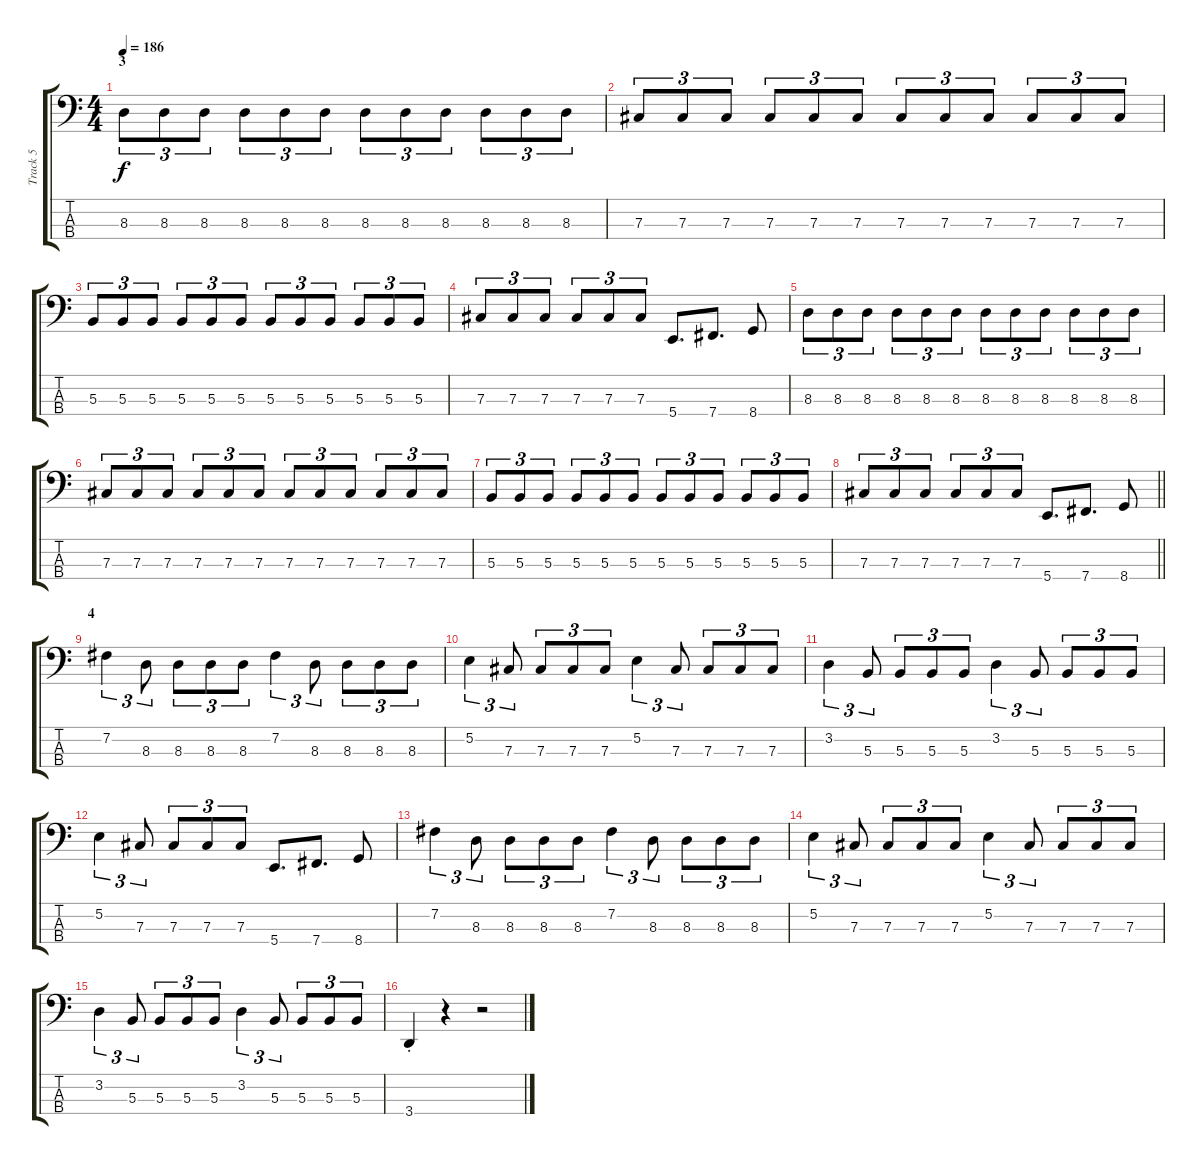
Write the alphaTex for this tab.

\track ("Track 5" "Track 5") {instrument electricbasspick}
\staff {score tabs}
\tuning (E2 B1 Gb1 B0) {hide}
\ts (4 4)
\section ("" "3")
\tempo 186
\clef f4
\ks c
8.3.8{tu (3 2) dy f} 8.3.8{tu (3 2)} 8.3.8{tu (3 2)} 8.3.8{tu (3 2)} 8.3.8{tu (3 2)} 8.3.8{tu (3 2)} 8.3.8{tu (3 2)} 8.3.8{tu (3 2)} 8.3.8{tu (3 2)} 8.3.8{tu (3 2)} 8.3.8{tu (3 2)} 8.3.8{tu (3 2)} |
7.3.8{tu (3 2)} 7.3.8{tu (3 2)} 7.3.8{tu (3 2)} 7.3.8{tu (3 2)} 7.3.8{tu (3 2)} 7.3.8{tu (3 2)} 7.3.8{tu (3 2)} 7.3.8{tu (3 2)} 7.3.8{tu (3 2)} 7.3.8{tu (3 2)} 7.3.8{tu (3 2)} 7.3.8{tu (3 2)} |
5.3.8{tu (3 2)} 5.3.8{tu (3 2)} 5.3.8{tu (3 2)} 5.3.8{tu (3 2)} 5.3.8{tu (3 2)} 5.3.8{tu (3 2)} 5.3.8{tu (3 2)} 5.3.8{tu (3 2)} 5.3.8{tu (3 2)} 5.3.8{tu (3 2)} 5.3.8{tu (3 2)} 5.3.8{tu (3 2)} |
7.3.8{tu (3 2)} 7.3.8{tu (3 2)} 7.3.8{tu (3 2)} 7.3.8{tu (3 2)} 7.3.8{tu (3 2)} 7.3.8{tu (3 2)} 5.4.8{d} 7.4.8{d} 8.4.8 |
8.3.8{tu (3 2)} 8.3.8{tu (3 2)} 8.3.8{tu (3 2)} 8.3.8{tu (3 2)} 8.3.8{tu (3 2)} 8.3.8{tu (3 2)} 8.3.8{tu (3 2)} 8.3.8{tu (3 2)} 8.3.8{tu (3 2)} 8.3.8{tu (3 2)} 8.3.8{tu (3 2)} 8.3.8{tu (3 2)} |
7.3.8{tu (3 2)} 7.3.8{tu (3 2)} 7.3.8{tu (3 2)} 7.3.8{tu (3 2)} 7.3.8{tu (3 2)} 7.3.8{tu (3 2)} 7.3.8{tu (3 2)} 7.3.8{tu (3 2)} 7.3.8{tu (3 2)} 7.3.8{tu (3 2)} 7.3.8{tu (3 2)} 7.3.8{tu (3 2)} |
5.3.8{tu (3 2)} 5.3.8{tu (3 2)} 5.3.8{tu (3 2)} 5.3.8{tu (3 2)} 5.3.8{tu (3 2)} 5.3.8{tu (3 2)} 5.3.8{tu (3 2)} 5.3.8{tu (3 2)} 5.3.8{tu (3 2)} 5.3.8{tu (3 2)} 5.3.8{tu (3 2)} 5.3.8{tu (3 2)} |
\barLineRight lightlight
7.3.8{tu (3 2)} 7.3.8{tu (3 2)} 7.3.8{tu (3 2)} 7.3.8{tu (3 2)} 7.3.8{tu (3 2)} 7.3.8{tu (3 2)} 5.4.8{d} 7.4.8{d} 8.4.8 |
\section ("" "4")
7.2.4{tu (3 2)} 8.3.8{tu (3 2)} 8.3.8{tu (3 2)} 8.3.8{tu (3 2)} 8.3.8{tu (3 2)} 7.2.4{tu (3 2)} 8.3.8{tu (3 2)} 8.3.8{tu (3 2)} 8.3.8{tu (3 2)} 8.3.8{tu (3 2)} |
5.2.4{tu (3 2)} 7.3.8{tu (3 2)} 7.3.8{tu (3 2)} 7.3.8{tu (3 2)} 7.3.8{tu (3 2)} 5.2.4{tu (3 2)} 7.3.8{tu (3 2)} 7.3.8{tu (3 2)} 7.3.8{tu (3 2)} 7.3.8{tu (3 2)} |
3.2.4{tu (3 2)} 5.3.8{tu (3 2)} 5.3.8{tu (3 2)} 5.3.8{tu (3 2)} 5.3.8{tu (3 2)} 3.2.4{tu (3 2)} 5.3.8{tu (3 2)} 5.3.8{tu (3 2)} 5.3.8{tu (3 2)} 5.3.8{tu (3 2)} |
5.2.4{tu (3 2)} 7.3.8{tu (3 2)} 7.3.8{tu (3 2)} 7.3.8{tu (3 2)} 7.3.8{tu (3 2)} 5.4.8{d} 7.4.8{d} 8.4.8 |
7.2.4{tu (3 2)} 8.3.8{tu (3 2)} 8.3.8{tu (3 2)} 8.3.8{tu (3 2)} 8.3.8{tu (3 2)} 7.2.4{tu (3 2)} 8.3.8{tu (3 2)} 8.3.8{tu (3 2)} 8.3.8{tu (3 2)} 8.3.8{tu (3 2)} |
5.2.4{tu (3 2)} 7.3.8{tu (3 2)} 7.3.8{tu (3 2)} 7.3.8{tu (3 2)} 7.3.8{tu (3 2)} 5.2.4{tu (3 2)} 7.3.8{tu (3 2)} 7.3.8{tu (3 2)} 7.3.8{tu (3 2)} 7.3.8{tu (3 2)} |
3.2.4{tu (3 2)} 5.3.8{tu (3 2)} 5.3.8{tu (3 2)} 5.3.8{tu (3 2)} 5.3.8{tu (3 2)} 3.2.4{tu (3 2)} 5.3.8{tu (3 2)} 5.3.8{tu (3 2)} 5.3.8{tu (3 2)} 5.3.8{tu (3 2)} |
3.4{st}.4 r.4 r.2
